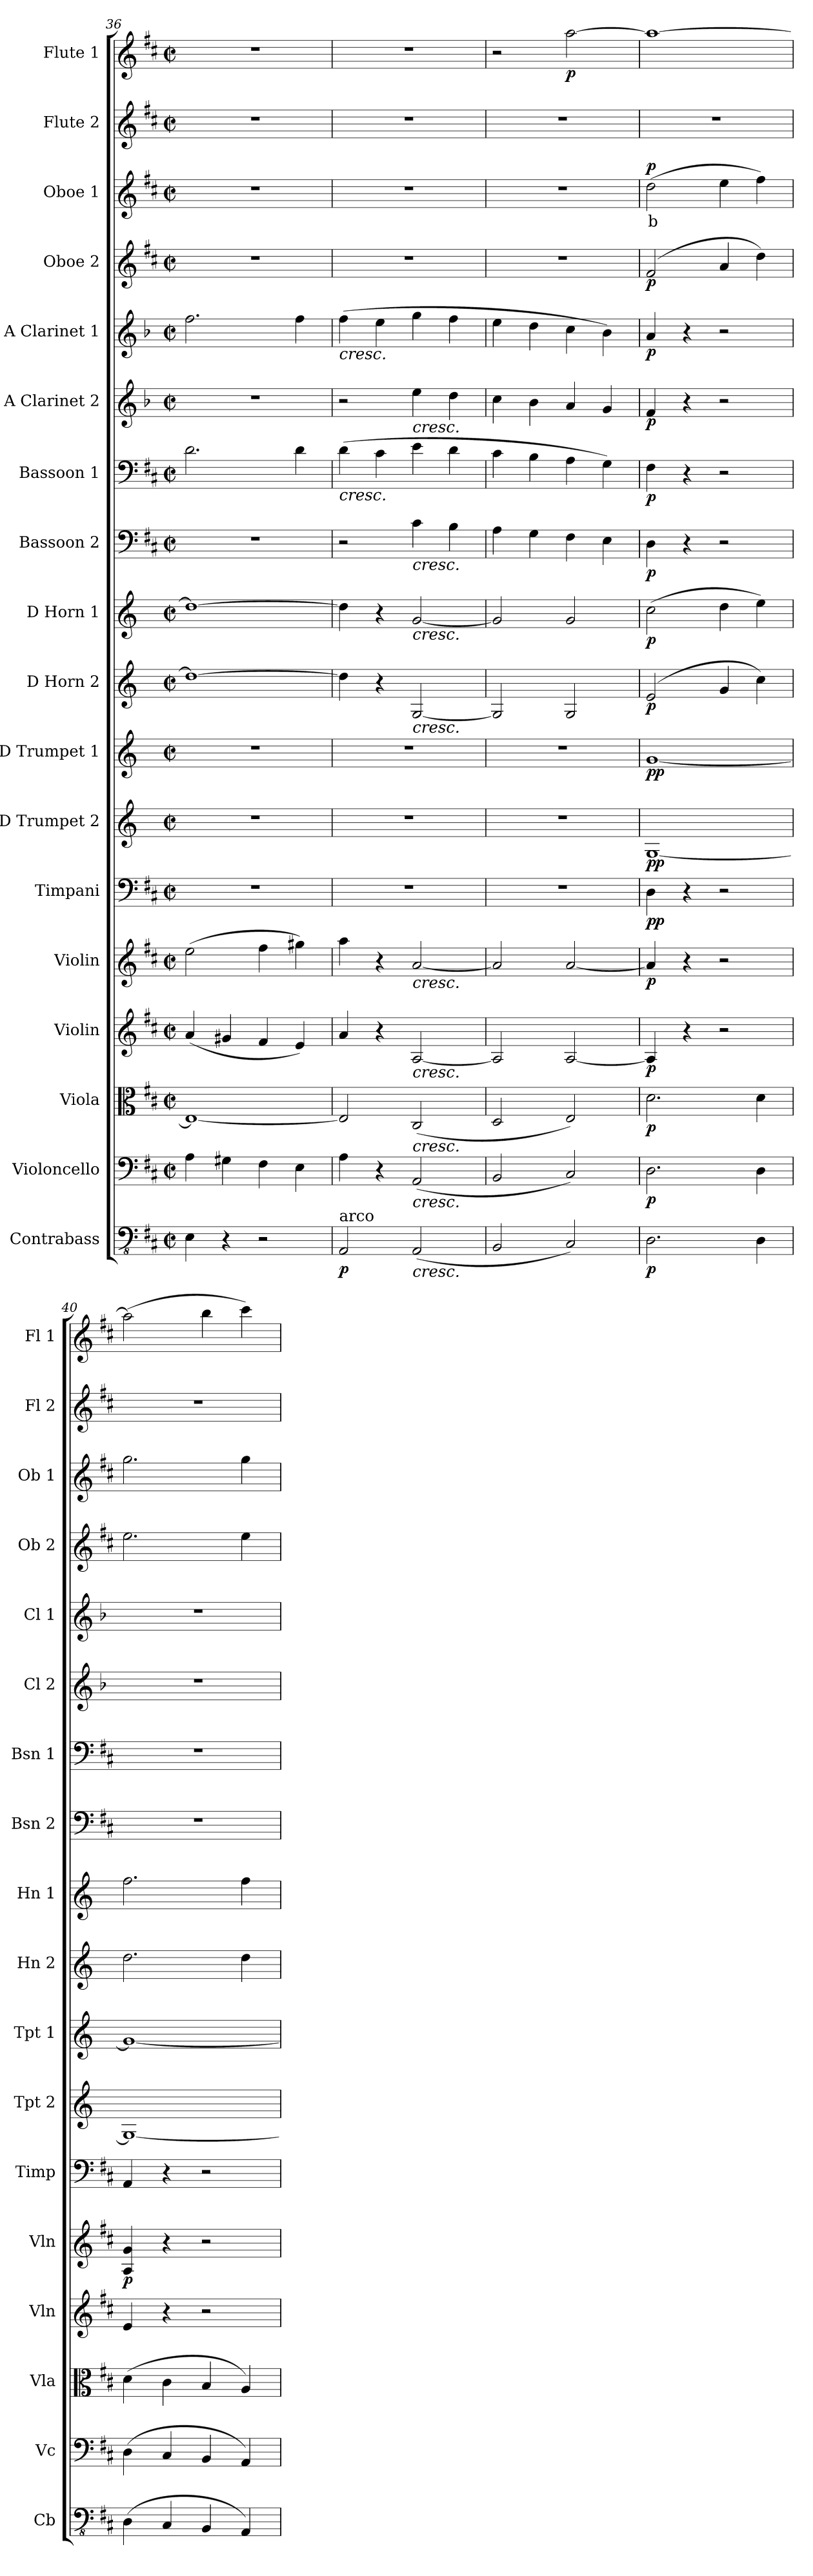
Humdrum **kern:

**kern	**dynam	**kern	**dynam	**kern	**dynam	**kern	**dynam	**kern	**dynam	**kern	**dynam	**kern	**dynam	**kern	**dynam	**kern	**dynam	**kern	**dynam	**kern	**dynam	**kern	**dynam	**kern	**dynam	**kern	**dynam	**kern	**dynam	**kern	**text	**dynam	**kern	**kern	**dynam
*part18	*part18	*part17	*part17	*part16	*part16	*part15	*part15	*part14	*part14	*part13	*part13	*part12	*part12	*part11	*part11	*part10	*part10	*part9	*part9	*part8	*part8	*part7	*part7	*part6	*part6	*part5	*part5	*part4	*part4	*part3	*part3	*part3	*part2	*part1	*part1
*staff18	*staff18	*staff17	*staff17	*staff16	*staff16	*staff15	*staff15	*staff14	*staff14	*staff13	*staff13	*staff12	*staff12	*staff11	*staff11	*staff10	*staff10	*staff9	*staff9	*staff8	*staff8	*staff7	*staff7	*staff6	*staff6	*staff5	*staff5	*staff4	*staff4	*staff3	*staff3	*staff3	*staff2	*staff1	*staff1
*I"Contrabass	*	*I"Violoncello	*	*I"Viola	*	*I"Violin	*	*I"Violin	*	*I"Timpani	*	*I"D Trumpet 2	*	*I"D Trumpet 1	*	*I"D Horn 2	*	*I"D Horn 1	*	*I"Bassoon 2	*	*I"Bassoon 1	*	*I"A Clarinet 2	*	*I"A Clarinet 1	*	*I"Oboe 2	*	*I"Oboe 1	*	*	*I"Flute 2	*I"Flute 1	*
*I'Cb	*	*I'Vc	*	*I'Vla	*	*I'Vln	*	*I'Vln	*	*I'Timp	*	*I'Tpt 2	*	*I'Tpt 1	*	*I'Hn 2	*	*I'Hn 1	*	*I'Bsn 2	*	*I'Bsn 1	*	*I'Cl 2	*	*I'Cl 1	*	*I'Ob 2	*	*I'Ob 1	*	*	*I'Fl 2	*I'Fl 1	*
!!LO:PB:g=z
*clefFv4	*	*clefF4	*	*clefC3	*	*clefG2	*	*clefG2	*	*clefF4	*	*clefG2	*	*clefG2	*	*clefG2	*	*clefG2	*	*clefF4	*	*clefF4	*	*clefG2	*	*clefG2	*	*clefG2	*	*clefG2	*	*	*clefG2	*clefG2	*
*	*	*	*	*	*	*	*	*	*	*	*	*ITrd-1c-2	*	*ITrd-1c-2	*	*ITrd6c10	*	*ITrd6c10	*	*	*	*	*	*ITrd2c3	*	*ITrd2c3	*	*	*	*	*	*	*	*	*
*k[f#c#]	*	*k[f#c#]	*	*k[f#c#]	*	*k[f#c#]	*	*k[f#c#]	*	*k[f#c#]	*	*k[f#c#]	*	*k[f#c#]	*	*k[f#c#]	*	*k[f#c#]	*	*k[f#c#]	*	*k[f#c#]	*	*k[f#c#]	*	*k[f#c#]	*	*k[f#c#]	*	*k[f#c#]	*	*	*k[f#c#]	*k[f#c#]	*
*M2/2	*	*M2/2	*	*M2/2	*	*M2/2	*	*M2/2	*	*M2/2	*	*M2/2	*	*M2/2	*	*M2/2	*	*M2/2	*	*M2/2	*	*M2/2	*	*M2/2	*	*M2/2	*	*M2/2	*	*M2/2	*	*	*M2/2	*M2/2	*
*met(c|)	*	*met(c|)	*	*met(c|)	*	*met(c|)	*	*met(c|)	*	*met(c|)	*	*met(c|)	*	*met(c|)	*	*met(c|)	*	*met(c|)	*	*met(c|)	*	*met(c|)	*	*met(c|)	*	*met(c|)	*	*met(c|)	*	*met(c|)	*	*	*met(c|)	*met(c|)	*
=36	=36	=36	=36	=36	=36	=36	=36	=36	=36	=36	=36	=36	=36	=36	=36	=36	=36	=36	=36	=36	=36	=36	=36	=36	=36	=36	=36	=36	=36	=36	=36	=36	=36	=36	=36
4EE\	.	4A\	.	1E_	.	(<4a/	.	(>2ee\	.	1r	.	1r	.	1r	.	1e_	.	1e_	.	1r	.	2.d\	.	1r	.	2.dd\	.	1r	.	1r	.	.	1r	1r	.
4r	.	4G#X\	.	.	.	4g#X/	.	.	.	.	.	.	.	.	.	.	.	.	.	.	.	.	.	.	.	.	.	.	.	.	.	.	.	.	.
2r	.	4F#\	.	.	.	4f#/	.	4ff#\	.	.	.	.	.	.	.	.	.	.	.	.	.	.	.	.	.	.	.	.	.	.	.	.	.	.	.
.	.	4E\	.	.	.	4e/)	.	4gg#X\)	.	.	.	.	.	.	.	.	.	.	.	.	.	4d\	.	.	.	4dd\	.	.	.	.	.	.	.	.	.
=37	=37	=37	=37	=37	=37	=37	=37	=37	=37	=37	=37	=37	=37	=37	=37	=37	=37	=37	=37	=37	=37	=37	=37	=37	=37	=37	=37	=37	=37	=37	=37	=37	=37	=37	=37
!	!	!	!	!	!	!	!	!	!	!	!	!	!	!	!	!	!	!	!	!	!	!	!	!	!	!LO:TX:b:i:t=cresc.	!	!	!	!	!	!	!	!	!
!	!	!	!	!	!	!	!	!	!	!	!	!	!	!	!	!	!	!	!	!	!	!LO:TX:b:i:t=cresc.	!	!	!	!	!	!	!	!	!	!	!	!	!
!LO:TX:a:t=arco	!	!	!	!	!	!	!	!	!	!	!	!	!	!	!	!	!	!	!	!	!	!	!	!	!	!	!	!	!	!	!	!	!	!	!
!	!LO:DY:b	!	!	!	!	!	!	!	!	!	!	!	!	!	!	!	!	!	!	!	!	!	!	!	!	!	!	!	!	!	!	!	!	!	!
2AAA/	p	4A\	.	2E/]	.	4a/	.	4aa\	.	1r	.	1r	.	1r	.	4e\]	.	4e\]	.	2r	.	(>4d\	.	2r	.	(>4dd\	.	1r	.	1r	.	.	1r	1r	.
.	.	4r	.	.	.	4r	.	4r	.	.	.	.	.	.	.	4r	.	4r	.	.	.	4c#\	.	.	.	4cc#\	.	.	.	.	.	.	.	.	.
!	!	!	!	!	!	!	!	!	!	!	!	!	!	!	!	!	!	!	!	!	!	!	!	!LO:TX:b:i:t=cresc.	!	!	!	!	!	!	!	!	!	!	!
!	!	!	!	!	!	!	!	!	!	!	!	!	!	!	!	!	!	!	!	!LO:TX:b:i:t=cresc.	!	!	!	!	!	!	!	!	!	!	!	!	!	!	!
!	!	!	!	!	!	!	!	!	!	!	!	!	!	!	!	!	!	!LO:TX:b:i:t=cresc.	!	!	!	!	!	!	!	!	!	!	!	!	!	!	!	!	!
!	!	!	!	!	!	!	!	!	!	!	!	!	!	!	!	!LO:TX:b:i:t=cresc.	!	!	!	!	!	!	!	!	!	!	!	!	!	!	!	!	!	!	!
!	!	!	!	!	!	!	!	!LO:TX:b:i:t=cresc.	!	!	!	!	!	!	!	!	!	!	!	!	!	!	!	!	!	!	!	!	!	!	!	!	!	!	!
!	!	!	!	!	!	!LO:TX:b:i:t=cresc.	!	!	!	!	!	!	!	!	!	!	!	!	!	!	!	!	!	!	!	!	!	!	!	!	!	!	!	!	!
!	!	!	!	!LO:TX:b:i:t=cresc.	!	!	!	!	!	!	!	!	!	!	!	!	!	!	!	!	!	!	!	!	!	!	!	!	!	!	!	!	!	!	!
!	!	!LO:TX:b:i:t=cresc.	!	!	!	!	!	!	!	!	!	!	!	!	!	!	!	!	!	!	!	!	!	!	!	!	!	!	!	!	!	!	!	!	!
!LO:TX:b:i:t=cresc.	!	!	!	!	!	!	!	!	!	!	!	!	!	!	!	!	!	!	!	!	!	!	!	!	!	!	!	!	!	!	!	!	!	!	!
(<2AAA/	.	(<2AA/	.	(<2C#/	.	[2A/	.	[2a/	.	.	.	.	.	.	.	[2AA/	.	[2A/	.	4c#\	.	4e\	.	4cc#\	.	4ee\	.	.	.	.	.	.	.	.	.
.	.	.	.	.	.	.	.	.	.	.	.	.	.	.	.	.	.	.	.	4B\	.	4d\	.	4b\	.	4dd\	.	.	.	.	.	.	.	.	.
=38	=38	=38	=38	=38	=38	=38	=38	=38	=38	=38	=38	=38	=38	=38	=38	=38	=38	=38	=38	=38	=38	=38	=38	=38	=38	=38	=38	=38	=38	=38	=38	=38	=38	=38	=38
2BBB/	.	2BB/	.	2D/	.	2A/]	.	2a/]	.	1r	.	1r	.	1r	.	2AA/]	.	2A/]	.	4A\	.	4c#\	.	4a\	.	4cc#\	.	1r	.	1r	.	.	1r	2r	.
.	.	.	.	.	.	.	.	.	.	.	.	.	.	.	.	.	.	.	.	4G\	.	4B\	.	4g\	.	4b\	.	.	.	.	.	.	.	.	.
!	!	!	!	!	!	!	!	!	!	!	!	!	!	!	!	!	!	!	!	!	!	!	!	!	!	!	!	!	!	!	!	!	!	!	!LO:DY:b
2CC#/)	.	2C#/)	.	2E/)	.	[2A/	.	[2a/	.	.	.	.	.	.	.	2AA/	.	2A/	.	4F#\	.	4A\	.	4f#/	.	4a\	.	.	.	.	.	.	.	[2aa\	p
.	.	.	.	.	.	.	.	.	.	.	.	.	.	.	.	.	.	.	.	4E\	.	4G\)	.	4e/	.	4g\)	.	.	.	.	.	.	.	.	.
=39	=39	=39	=39	=39	=39	=39	=39	=39	=39	=39	=39	=39	=39	=39	=39	=39	=39	=39	=39	=39	=39	=39	=39	=39	=39	=39	=39	=39	=39	=39	=39	=39	=39	=39	=39
!	!LO:DY:b	!	!LO:DY:b	!	!LO:DY:b	!	!LO:DY:b	!	!LO:DY:b	!	!LO:DY:b	!	!LO:DY:b	!	!LO:DY:b	!	!LO:DY:b	!	!LO:DY:b	!	!LO:DY:b	!	!LO:DY:b	!	!LO:DY:b	!	!LO:DY:b	!	!LO:DY:b	!	!LO:LY:b:color=#FF0000	!LO:DY:b	!	!	!
2.DD\	p	2.D\	p	2.d\	p	4A/]	p	4a/]	p	4D\	pp	[1A	pp	[1a	pp	(>2F#/	p	(>2d\	p	4D\	p	4F#\	p	4d/	p	4f#/	p	(>2f#/	p	(>2dd\	b	p	1r	1aa_	.
.	.	.	.	.	.	4r	.	4r	.	4r	.	.	.	.	.	.	.	.	.	4r	.	4r	.	4r	.	4r	.	.	.	.	.	.	.	.	.
.	.	.	.	.	.	2r	.	2r	.	2r	.	.	.	.	.	4A/	.	4e\	.	2r	.	2r	.	2r	.	2r	.	4a/	.	4ee\	.	.	.	.	.
4DD\	.	4D\	.	4d\	.	.	.	.	.	.	.	.	.	.	.	4d\)	.	4f#\)	.	.	.	.	.	.	.	.	.	4dd\)	.	4ff#\)	.	.	.	.	.
=40	=40	=40	=40	=40	=40	=40	=40	=40	=40	=40	=40	=40	=40	=40	=40	=40	=40	=40	=40	=40	=40	=40	=40	=40	=40	=40	=40	=40	=40	=40	=40	=40	=40	=40	=40
!	!	!	!	!	!	!	!	!	!LO:DY:b	!	!	!	!	!	!	!	!	!	!	!	!	!	!	!	!	!	!	!	!	!	!	!	!	!	!
(>4DD\	.	(>4D\	.	(>4d\	.	4e/	.	4A/ 4g/	p	4AA/	.	1A_	.	1a_	.	2.e\	.	2.g\	.	1r	.	1r	.	1r	.	1r	.	2.ee\	.	2.gg\	.	.	1r	(>2aa\]	.
4CC#/	.	4C#/	.	4c#\	.	4r	.	4r	.	4r	.	.	.	.	.	.	.	.	.	.	.	.	.	.	.	.	.	.	.	.	.	.	.	.	.
4BBB/	.	4BB/	.	4B/	.	2r	.	2r	.	2r	.	.	.	.	.	.	.	.	.	.	.	.	.	.	.	.	.	.	.	.	.	.	.	4bb\	.
4AAA/)	.	4AA/)	.	4A/)	.	.	.	.	.	.	.	.	.	.	.	4e\	.	4g\	.	.	.	.	.	.	.	.	.	4ee\	.	4gg\	.	.	.	4ccc#\)	.
=	=	=	=	=	=	=	=	=	=	=	=	=	=	=	=	=	=	=	=	=	=	=	=	=	=	=	=	=	=	=	=	=	=	=	=
*-	*-	*-	*-	*-	*-	*-	*-	*-	*-	*-	*-	*-	*-	*-	*-	*-	*-	*-	*-	*-	*-	*-	*-	*-	*-	*-	*-	*-	*-	*-	*-	*-	*-	*-	*-
